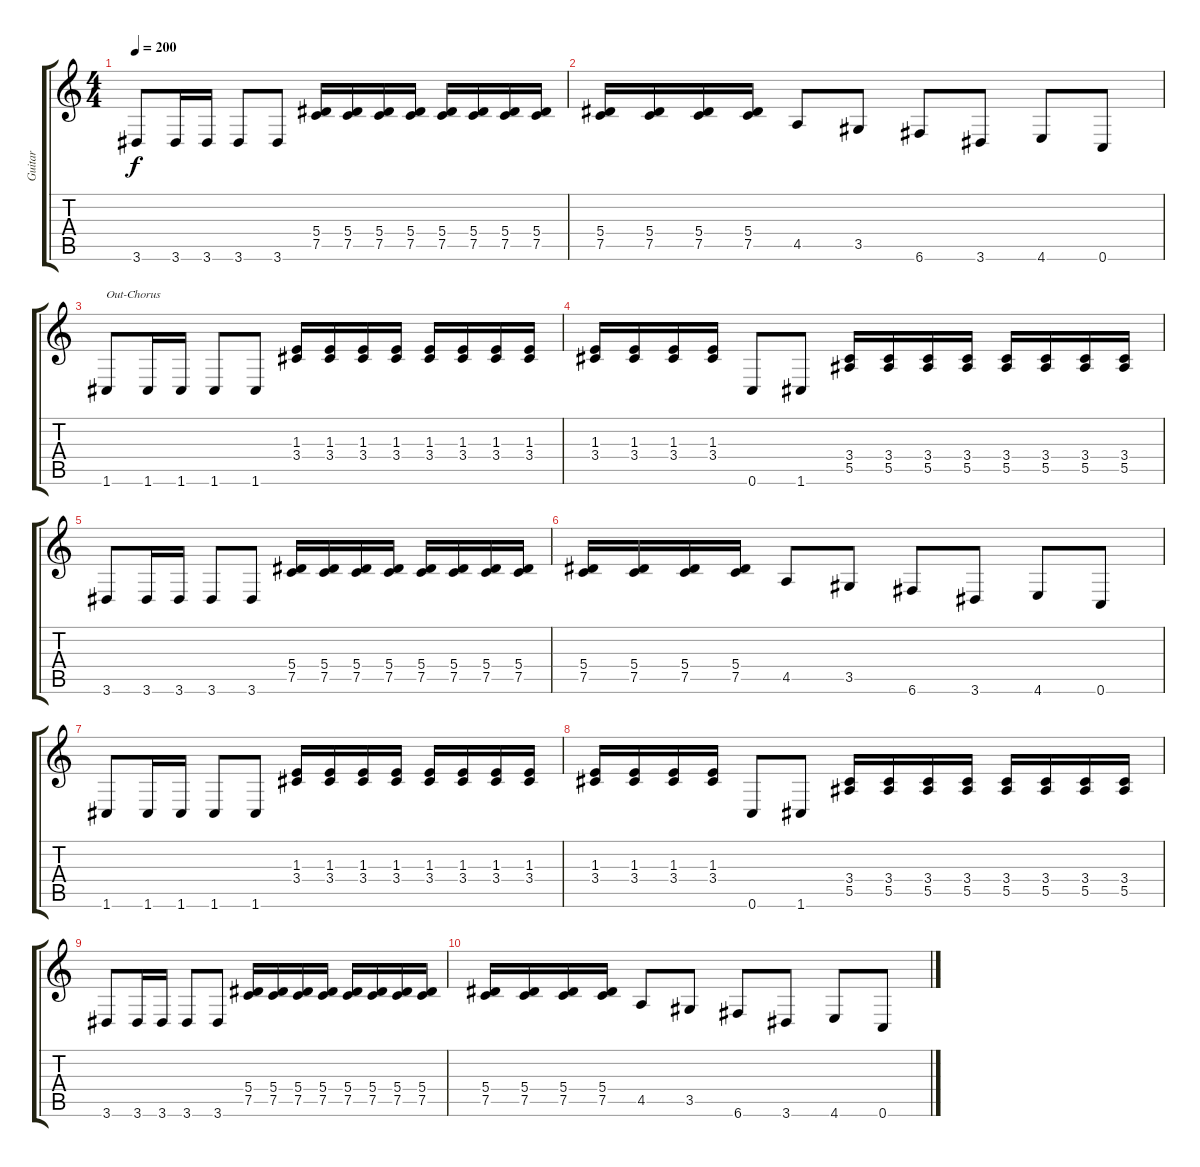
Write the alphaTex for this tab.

\track ("Guitar" "Guitar") {instrument distortionguitar}
\staff {score tabs}
\tuning (C4 G3 Eb3 Bb2 F2 C2) {hide}
\ts (4 4)
\tempo 200
\clef g2
\ks c
3.6.8{dy f} 3.6.16 3.6.16 3.6.8 3.6.8 (5.4 7.5).16 (5.4 7.5).16 (5.4 7.5).16 (5.4 7.5).16 (5.4 7.5).16 (5.4 7.5).16 (5.4 7.5).16 (5.4 7.5).16 |
(5.4 7.5).16 (5.4 7.5).16 (5.4 7.5).16 (5.4 7.5).16 4.5.8 3.5.8 6.6.8 3.6.8 4.6.8 0.6.8 |
1.6.8{txt "Out-Chorus"} 1.6.16 1.6.16 1.6.8 1.6.8 (1.3 3.4).16 (1.3 3.4).16 (1.3 3.4).16 (1.3 3.4).16 (1.3 3.4).16 (1.3 3.4).16 (1.3 3.4).16 (1.3 3.4).16 |
(1.3 3.4).16 (1.3 3.4).16 (1.3 3.4).16 (1.3 3.4).16 0.6.8 1.6.8 (3.4 5.5).16 (3.4 5.5).16 (3.4 5.5).16 (3.4 5.5).16 (3.4 5.5).16 (3.4 5.5).16 (3.4 5.5).16 (3.4 5.5).16 |
3.6.8 3.6.16 3.6.16 3.6.8 3.6.8 (5.4 7.5).16 (5.4 7.5).16 (5.4 7.5).16 (5.4 7.5).16 (5.4 7.5).16 (5.4 7.5).16 (5.4 7.5).16 (5.4 7.5).16 |
(5.4 7.5).16 (5.4 7.5).16 (5.4 7.5).16 (5.4 7.5).16 4.5.8 3.5.8 6.6.8 3.6.8 4.6.8 0.6.8 |
1.6.8 1.6.16 1.6.16 1.6.8 1.6.8 (1.3 3.4).16 (1.3 3.4).16 (1.3 3.4).16 (1.3 3.4).16 (1.3 3.4).16 (1.3 3.4).16 (1.3 3.4).16 (1.3 3.4).16 |
(1.3 3.4).16 (1.3 3.4).16 (1.3 3.4).16 (1.3 3.4).16 0.6.8 1.6.8 (3.4 5.5).16 (3.4 5.5).16 (3.4 5.5).16 (3.4 5.5).16 (3.4 5.5).16 (3.4 5.5).16 (3.4 5.5).16 (3.4 5.5).16 |
3.6.8 3.6.16 3.6.16 3.6.8 3.6.8 (5.4 7.5).16 (5.4 7.5).16 (5.4 7.5).16 (5.4 7.5).16 (5.4 7.5).16 (5.4 7.5).16 (5.4 7.5).16 (5.4 7.5).16 |
(5.4 7.5).16 (5.4 7.5).16 (5.4 7.5).16 (5.4 7.5).16 4.5.8 3.5.8 6.6.8 3.6.8 4.6.8 0.6.8
